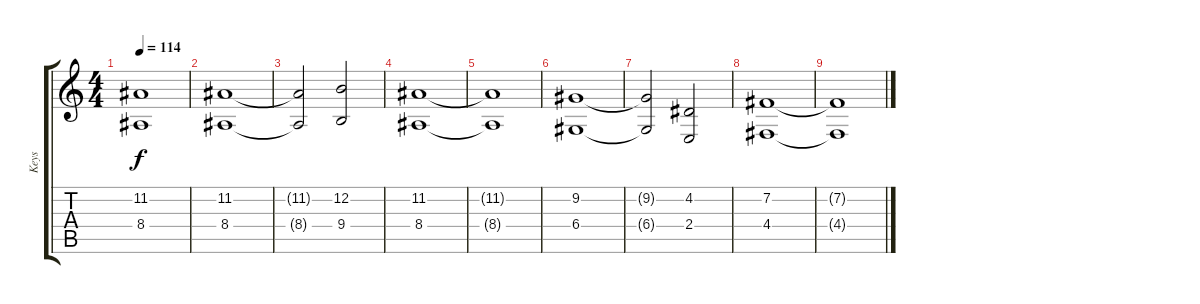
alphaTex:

\track ("Keys" "Keys") {instrument pad2warm}
\staff {score tabs}
\tuning (E4 B3 G3 D3 A2 E2) {hide}
\ts (4 4)
\tempo 114
\clef g2
\ks c
(11.2{t} 8.4{t}).1{dy f} |
(11.2 8.4).1 |
(11.2{t} 8.4{t}).2 (12.2 9.4).2 |
(11.2 8.4).1 |
(11.2{t} 8.4{t}).1 |
(9.2 6.4).1 |
(9.2{t} 6.4{t}).2 (4.2 2.4).2 |
(7.2 4.4).1 |
(7.2{t} 4.4{t}).1
